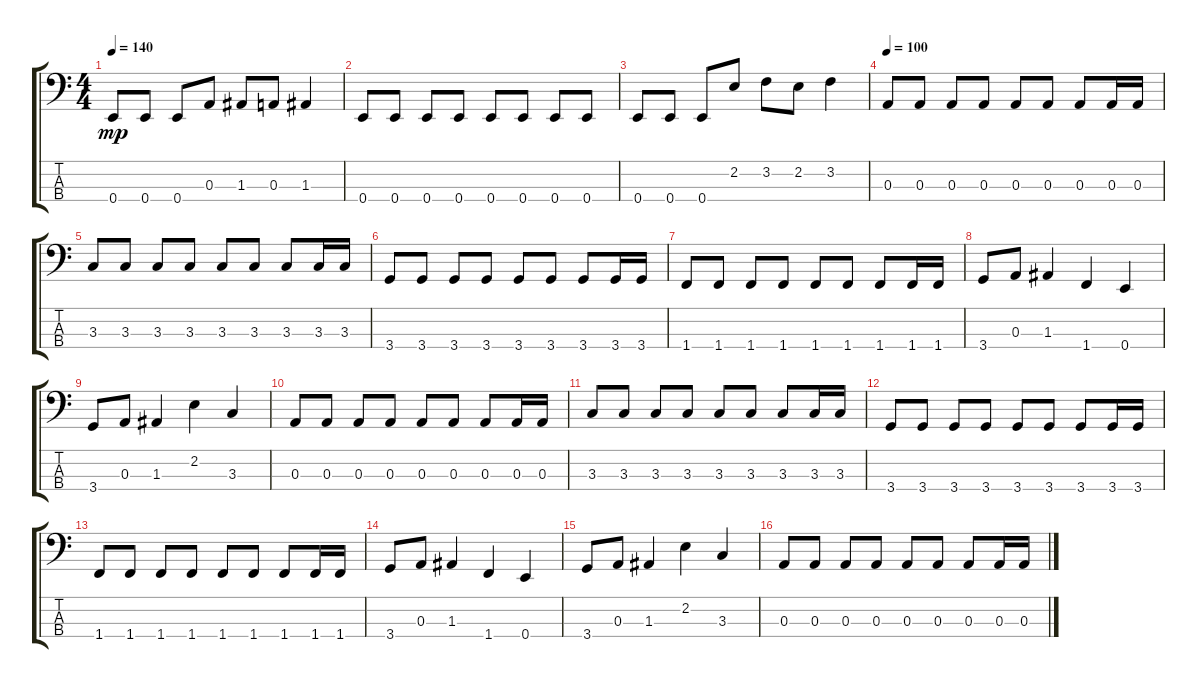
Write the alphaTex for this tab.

\track "" {instrument electricbasspick}
\staff {score tabs}
\tuning (G2 D2 A1 E1) {hide}
\ts (4 4)
\tempo 140
\clef f4
\ks c
0.4.8{dy mp} 0.4.8 0.4.8 0.3.8 1.3.8 0.3.8 1.3.4 |
0.4.8 0.4.8 0.4.8 0.4.8 0.4.8 0.4.8 0.4.8 0.4.8 |
0.4.8 0.4.8 0.4.8 2.2.8 3.2.8 2.2.8 3.2.4 |
\tempo 100
0.3.8 0.3.8 0.3.8 0.3.8 0.3.8 0.3.8 0.3.8 0.3.16 0.3.16 |
3.3.8 3.3.8 3.3.8 3.3.8 3.3.8 3.3.8 3.3.8 3.3.16 3.3.16 |
3.4.8 3.4.8 3.4.8 3.4.8 3.4.8 3.4.8 3.4.8 3.4.16 3.4.16 |
1.4.8 1.4.8 1.4.8 1.4.8 1.4.8 1.4.8 1.4.8 1.4.16 1.4.16 |
3.4.8 0.3.8 1.3.4 1.4.4 0.4.4 |
3.4.8 0.3.8 1.3.4 2.2.4 3.3.4 |
0.3.8 0.3.8 0.3.8 0.3.8 0.3.8 0.3.8 0.3.8 0.3.16 0.3.16 |
3.3.8 3.3.8 3.3.8 3.3.8 3.3.8 3.3.8 3.3.8 3.3.16 3.3.16 |
3.4.8 3.4.8 3.4.8 3.4.8 3.4.8 3.4.8 3.4.8 3.4.16 3.4.16 |
1.4.8 1.4.8 1.4.8 1.4.8 1.4.8 1.4.8 1.4.8 1.4.16 1.4.16 |
3.4.8 0.3.8 1.3.4 1.4.4 0.4.4 |
3.4.8 0.3.8 1.3.4 2.2.4 3.3.4 |
0.3.8 0.3.8 0.3.8 0.3.8 0.3.8 0.3.8 0.3.8 0.3.16 0.3.16
